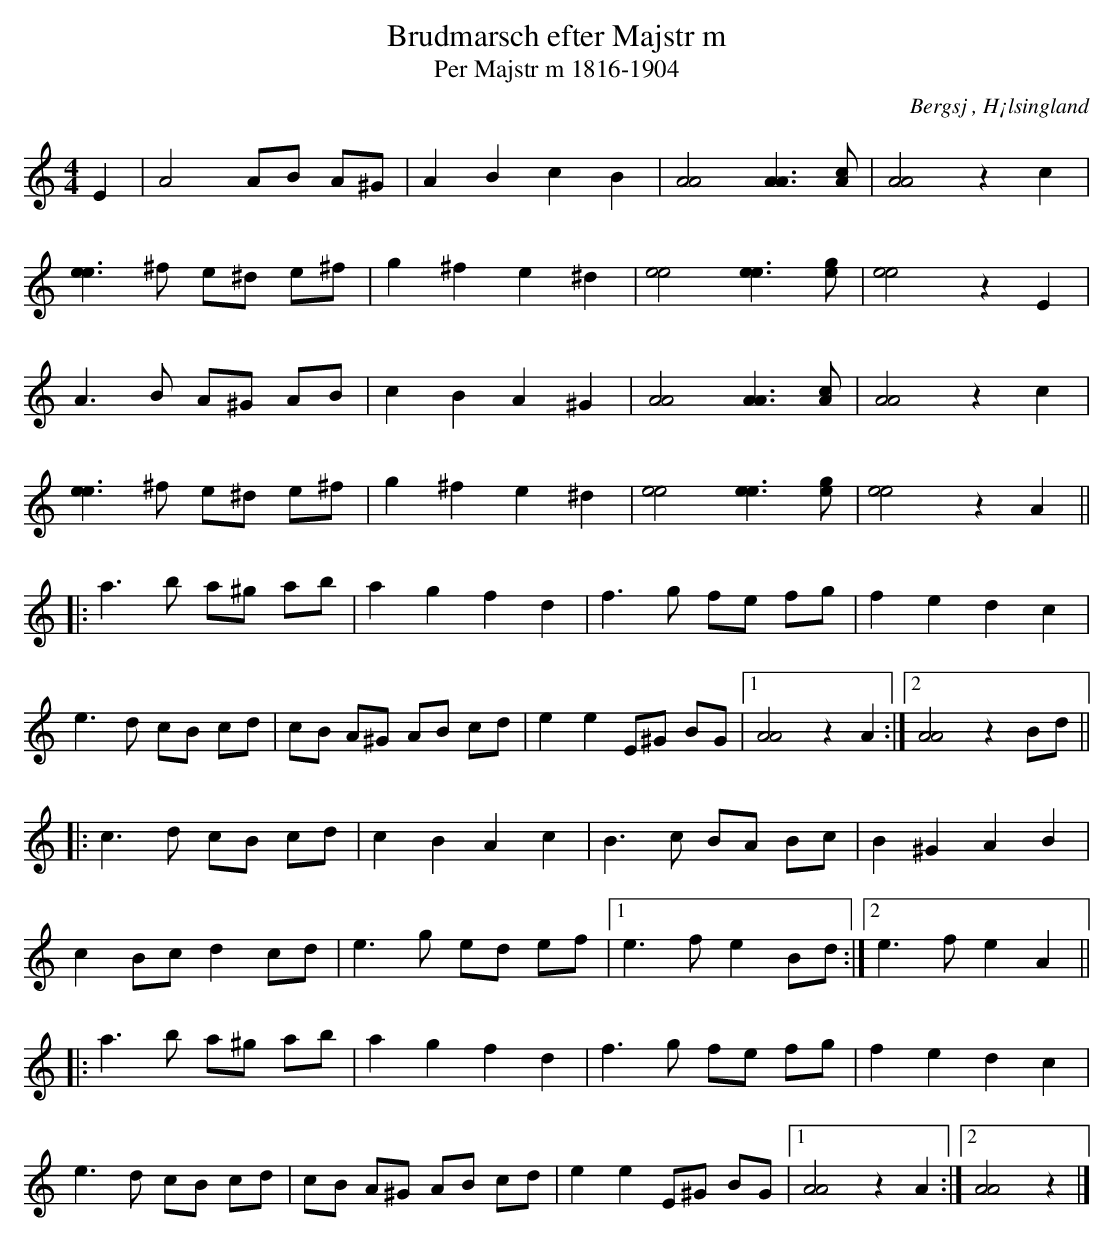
X:1
T:Brudmarsch efter Majstr m
T:Per Majstr m 1816-1904
O:Bergsj , H¡lsingland
M:4/4
L:1/8
K:Amin
E2 | A4 AB A^G | A2B2c2B2 | [AA]4 [AA]3[Ac] | [AA]4z2c2 |
[ee]3^f e^d e^f | g2^f2e2^d2 | [ee]4 [ee]3[eg] | [ee]4z2E2 |
A3B A^G AB | c2B2A2^G2 | [AA]4 [AA]3[Ac] | [AA]4z2c2 |
[ee]3^f e^d e^f | g2^f2e2^d2 | [ee]4 [ee]3[eg] | [ee]4z2A2 ||
|: a3b a^g ab | a2g2f2d2 | f3g fe fg | f2e2d2c2 |
e3d cB cd | cB A^G AB cd | e2e2E^G BG |1 [AA]4z2A2 :|2 [AA]4z2Bd ||
|: c3d cB cd | c2B2A2c2 | B3c BA Bc | B2^G2A2B2 |
c2Bc d2cd | e3g ed ef |1 e3fe2Bd :|2 e3fe2A2 ||
|: a3b a^g ab | a2g2f2d2 | f3g fe fg | f2e2d2c2 |
e3d cB cd | cB A^G AB cd | e2e2E^G BG |1 [AA]4z2A2 :|2 [AA]4z2 |]
